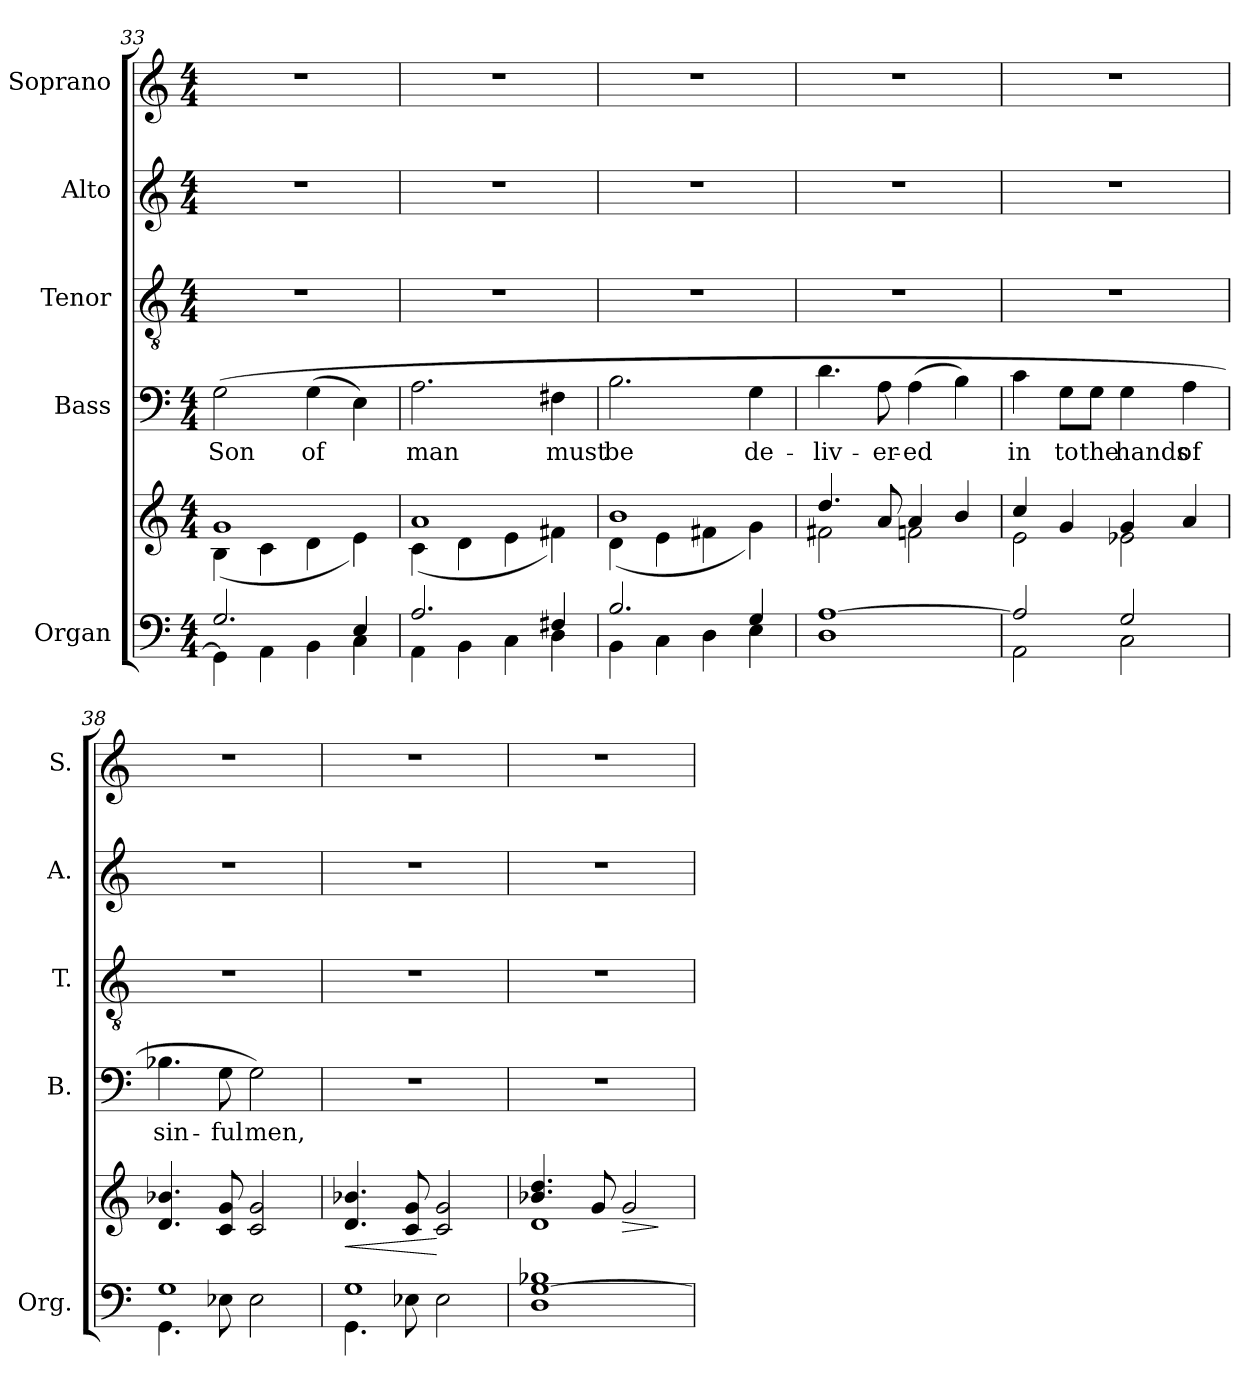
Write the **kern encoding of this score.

**kern	**kern	**dynam	**kern	**text	**kern	**kern	**kern
*part5	*part5	*part5	*part4	*part4	*part3	*part2	*part1
*staff6	*staff5	*staff5/6	*staff4	*staff4	*staff3	*staff2	*staff1
*I"Organ	*	*	*I"Bass	*	*I"Tenor	*I"Alto	*I"Soprano
*I'Org.	*	*	*I'B.	*	*I'T.	*I'A.	*I'S.
*clefF4	*clefG2	*	*clefF4	*	*clefGv2	*clefG2	*clefG2
*	*	*	*	*	*ITrd7c12	*	*
*k[]	*k[]	*	*k[]	*	*k[]	*k[]	*k[]
*C:	*C:	*	*C:	*	*C:	*C:	*C:
*M4/4	*M4/4	*	*M4/4	*	*M4/4	*M4/4	*M4/4
=33	=33	=33	=33	=33	=33	=33	=33
*^	*^	*	*	*	*	*	*
!	!	!	!	!	!	!LO:LY:b:color=#000000	!	!	!
2.Gi/	4GGi\]	1gi	(4Bi\	.	(2Gi\	Son	1r	1r	1r
.	4AAi\	.	4ci\	.	.	.	.	.	.
!	!	!	!	!	!	!LO:LY:b:color=#000000	!	!	!
.	4BBi\	.	4di\	.	(4Gi\	of	.	.	.
4Ei/	4Ci\	.	4ei\)	.	4Ei\)	.	.	.	.
=34	=34	=34	=34	=34	=34	=34	=34	=34	=34
!	!	!	!	!	!	!LO:LY:b:color=#000000	!	!	!
2.Ai/	4AAi\	1ai	(4ci\	.	2.Ai\	man	1r	1r	1r
.	4BBi\	.	4di\	.	.	.	.	.	.
.	4Ci\	.	4ei\	.	.	.	.	.	.
!	!	!	!	!	!	!LO:LY:b:color=#000000	!	!	!
4F#Xi/	4Di\	.	4f#Xi\)	.	4F#Xi\	must	.	.	.
!!LO:LB:g=z
=35	=35	=35	=35	=35	=35	=35	=35	=35	=35
!	!	!	!	!	!	!LO:LY:b:color=#000000	!	!	!
2.Bi/	4BBi\	1bi	(4di\	.	2.Bi\	be	1r	1r	1r
.	4Ci\	.	4ei\	.	.	.	.	.	.
.	4Di\	.	4f#Xi\	.	.	.	.	.	.
!	!	!	!	!	!	!LO:LY:b:color=#000000	!	!	!
4Gi/	4Ei\	.	4gi\)	.	4Gi\	de-	.	.	.
*v	*v	*	*	*	*	*	*	*	*
=36	=36	=36	=36	=36	=36	=36	=36	=36
*^	*	*	*	*	*	*	*	*
!	!	!	!	!	!	!LO:LY:b:color=#000000	!	!	!
*v	*v	*	*	*	*	*	*	*	*
1Di [>1Ai	4.ddi/	2f#Xi\	.	4.di\	-liv-	1r	1r	1r
!	!	!	!	!	!LO:LY:b:color=#000000	!	!	!
.	8ai/	.	.	8Ai\	-er-	.	.	.
!	!	!	!	!	!LO:LY:b:color=#000000	!	!	!
.	4ai/	2fni\	.	(4Ai\	-ed	.	.	.
.	4bi/	.	.	4Bi\)	.	.	.	.
=37	=37	=37	=37	=37	=37	=37	=37	=37
*^	*	*	*	*	*	*	*	*
!	!	!	!	!	!	!LO:LY:b:color=#000000	!	!	!
2Ai/]	2AAi\	4cci/	2ei\	.	4ci\	in	1r	1r	1r
!	!	!	!	!	!	!LO:LY:b:color=#000000	!	!	!
.	.	4gi/	.	.	8Gi\L	to	.	.	.
!	!	!	!	!	!	!LO:LY:b:color=#000000	!	!	!
.	.	.	.	.	8Gi\J	the	.	.	.
!	!	!	!	!	!	!LO:LY:b:color=#000000	!	!	!
2Gi/	2Ci\	4gi/	2e-Xi\	.	4Gi\	hands	.	.	.
!	!	!	!	!	!	!LO:LY:b:color=#000000	!	!	!
.	.	4ai/	.	.	4Ai\	of	.	.	.
*	*	*v	*v	*	*	*	*	*	*
=38	=38	=38	=38	=38	=38	=38	=38	=38
!	!	!	!	!	!LO:LY:b:color=#000000	!	!	!
1Gi	4.GGi\	4.di/ 4.b-Xi	.	4.B-Xi\	sin-	1r	1r	1r
!	!	!	!	!	!LO:LY:b:color=#000000	!	!	!
.	8E-Xi\	8ci/ 8gi	.	8Gi\	-ful	.	.	.
!	!	!	!	!	!LO:LY:b:color=#000000	!	!	!
.	2E-i\	2ci/ 2gi	.	2Gi\)	men,	.	.	.
=39	=39	=39	=39	=39	=39	=39	=39	=39
!	!	!	!LO:HP:b	!	!	!	!	!
1Gi	4.GGi\	4.di/ 4.b-Xi	<	1r	.	1r	1r	1r
.	8E-Xi\	8ci/ 8gi	.	.	.	.	.	.
.	2E-i\	2ci/ 2gi	[	.	.	.	.	.
*v	*v	*	*	*	*	*	*	*
=40	=40	=40	=40	=40	=40	=40	=40
*	*^	*	*	*	*	*	*
1Di [>1Gi 1B-Xi	4.b-Xi/ 4.ddi	1di	.	1r	.	1r	1r	1r
.	8gi/	.	.	.	.	.	.	.
!	!	!	!LO:HP:b	!	!	!	!	!
.	2gi/	.	>	.	.	.	.	.
*	*v	*v	*	*	*	*	*	*
.	.	]	.	.	.	.	.
=	=	=	=	=	=	=	=
*-	*-	*-	*-	*-	*-	*-	*-
